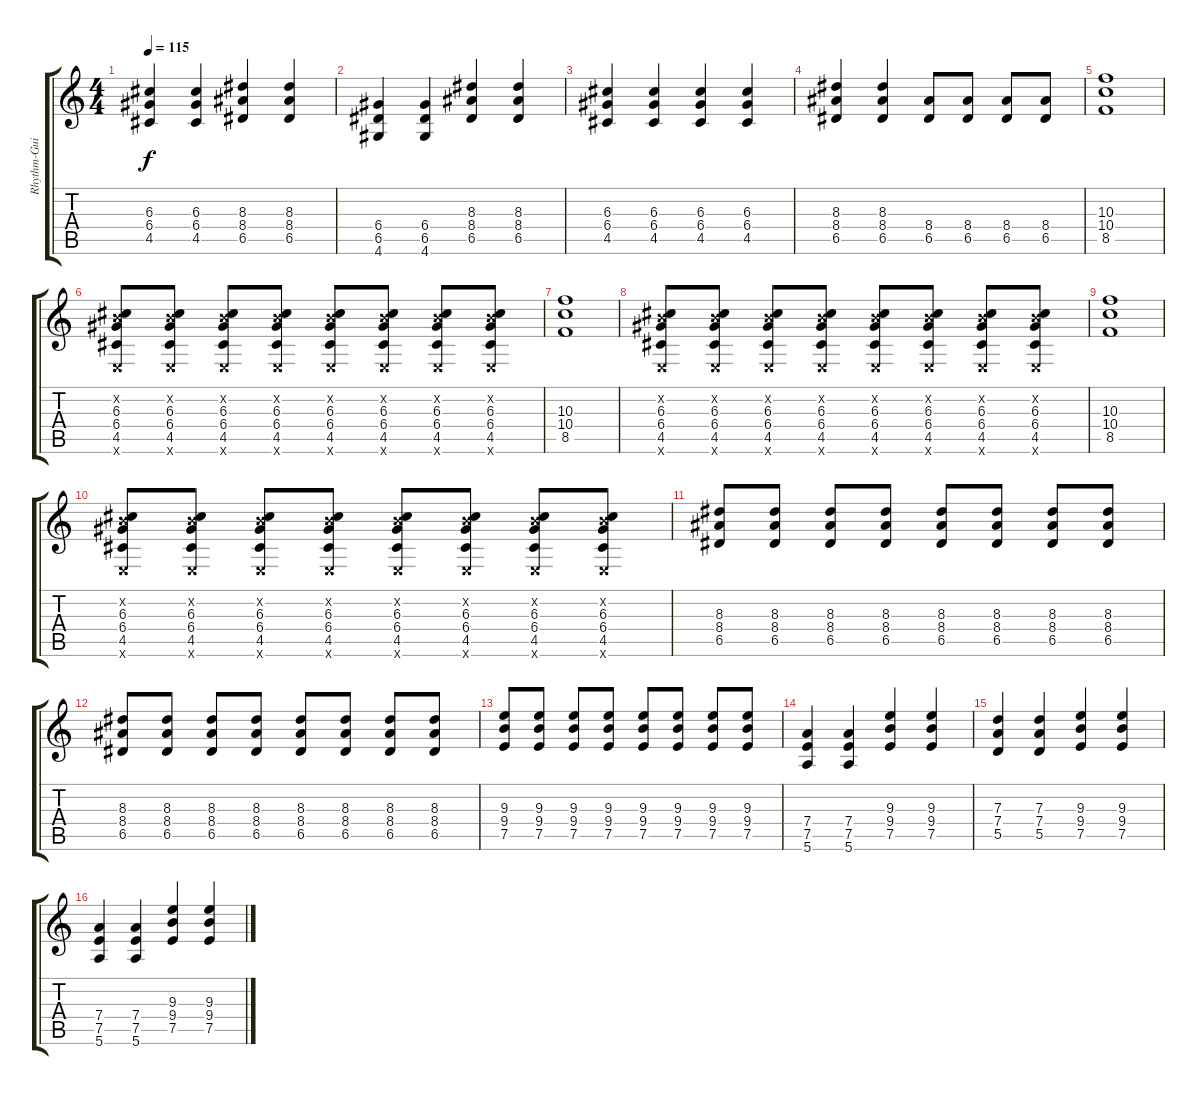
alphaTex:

\track ("Rhythm-Guitar" "Rhythm-Gui") {instrument distortionguitar}
\staff {score tabs}
\tuning (E4 B3 G3 D3 A2 E2) {hide}
\ts (4 4)
\tempo 115
\clef g2
\ks c
(6.3 6.4 4.5).4{dy f} (6.3 6.4 4.5).4 (8.3 8.4 6.5).4 (8.3 8.4 6.5).4 |
(6.4 6.5 4.6).4 (6.4 6.5 4.6).4 (8.3 8.4 6.5).4 (8.3 8.4 6.5).4 |
(6.3 6.4 4.5).4 (6.3 6.4 4.5).4 (6.3 6.4 4.5).4 (6.3 6.4 4.5).4 |
(8.3 8.4 6.5).4 (8.3 8.4 6.5).4 (8.4 6.5).8 (8.4 6.5).8 (8.4 6.5).8 (8.4 6.5).8 |
(10.3 10.4 8.5).1 |
(0.2{x} 6.3 6.4 4.5 0.6{x}).8 (0.2{x} 6.3 6.4 4.5 0.6{x}).8 (0.2{x} 6.3 6.4 4.5 0.6{x}).8 (0.2{x} 6.3 6.4 4.5 0.6{x}).8 (0.2{x} 6.3 6.4 4.5 0.6{x}).8 (0.2{x} 6.3 6.4 4.5 0.6{x}).8 (0.2{x} 6.3 6.4 4.5 0.6{x}).8 (0.2{x} 6.3 6.4 4.5 0.6{x}).8 |
(10.3 10.4 8.5).1 |
(0.2{x} 6.3 6.4 4.5 0.6{x}).8 (0.2{x} 6.3 6.4 4.5 0.6{x}).8 (0.2{x} 6.3 6.4 4.5 0.6{x}).8 (0.2{x} 6.3 6.4 4.5 0.6{x}).8 (0.2{x} 6.3 6.4 4.5 0.6{x}).8 (0.2{x} 6.3 6.4 4.5 0.6{x}).8 (0.2{x} 6.3 6.4 4.5 0.6{x}).8 (0.2{x} 6.3 6.4 4.5 0.6{x}).8 |
(10.3 10.4 8.5).1 |
(0.2{x} 6.3 6.4 4.5 0.6{x}).8 (0.2{x} 6.3 6.4 4.5 0.6{x}).8 (0.2{x} 6.3 6.4 4.5 0.6{x}).8 (0.2{x} 6.3 6.4 4.5 0.6{x}).8 (0.2{x} 6.3 6.4 4.5 0.6{x}).8 (0.2{x} 6.3 6.4 4.5 0.6{x}).8 (0.2{x} 6.3 6.4 4.5 0.6{x}).8 (0.2{x} 6.3 6.4 4.5 0.6{x}).8 |
(8.3 8.4 6.5).8 (8.3 8.4 6.5).8 (8.3 8.4 6.5).8 (8.3 8.4 6.5).8 (8.3 8.4 6.5).8 (8.3 8.4 6.5).8 (8.3 8.4 6.5).8 (8.3 8.4 6.5).8 |
(8.3 8.4 6.5).8 (8.3 8.4 6.5).8 (8.3 8.4 6.5).8 (8.3 8.4 6.5).8 (8.3 8.4 6.5).8 (8.3 8.4 6.5).8 (8.3 8.4 6.5).8 (8.3 8.4 6.5).8 |
(9.3 9.4 7.5).8 (9.3 9.4 7.5).8 (9.3 9.4 7.5).8 (9.3 9.4 7.5).8 (9.3 9.4 7.5).8 (9.3 9.4 7.5).8 (9.3 9.4 7.5).8 (9.3 9.4 7.5).8 |
(7.4 7.5 5.6).4 (7.4 7.5 5.6).4 (9.3 9.4 7.5).4 (9.3 9.4 7.5).4 |
(7.3 7.4 5.5).4 (7.3 7.4 5.5).4 (9.3 9.4 7.5).4 (9.3 9.4 7.5).4 |
(7.4 7.5 5.6).4 (7.4 7.5 5.6).4 (9.3 9.4 7.5).4 (9.3 9.4 7.5).4
